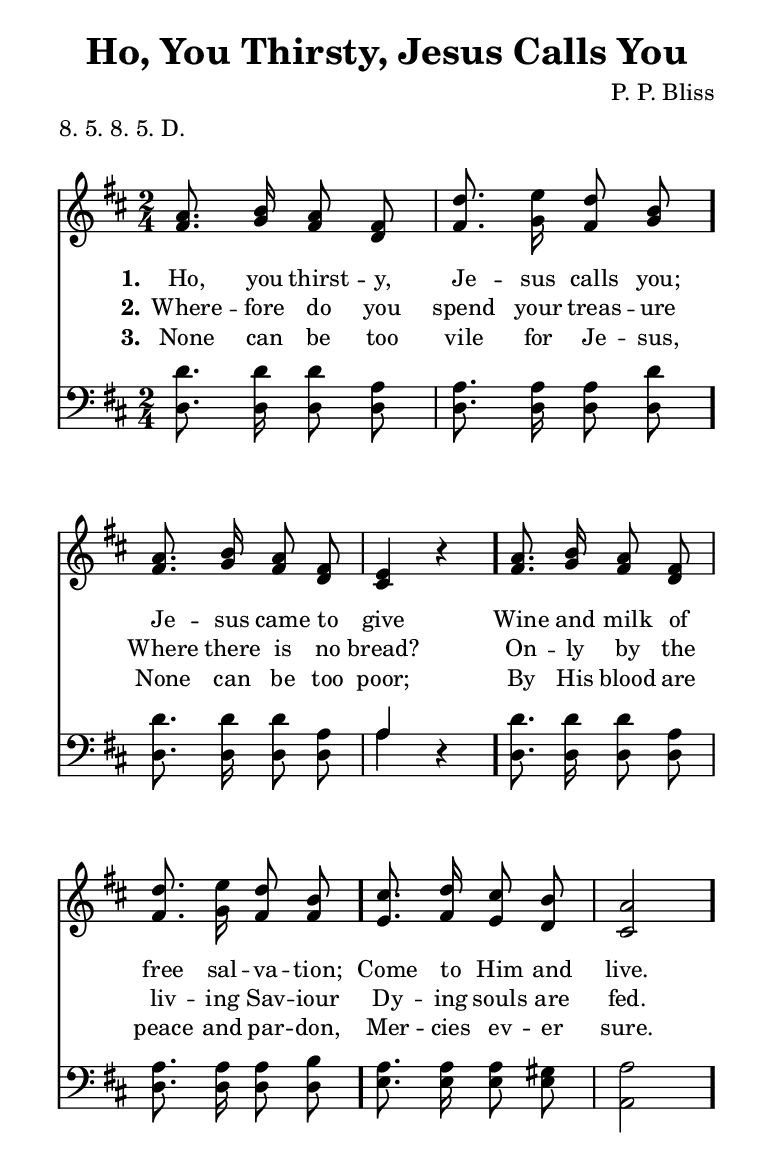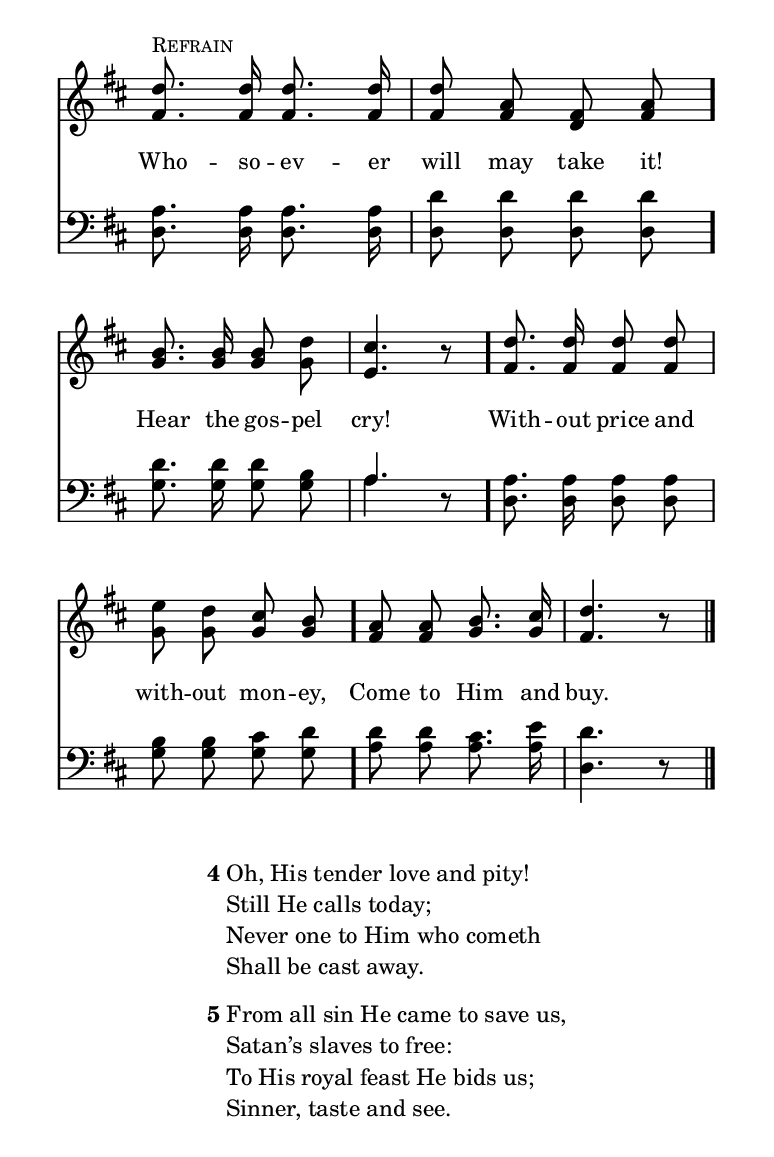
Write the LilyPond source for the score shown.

\include "common/global.ily"
\paper {
  \include "common/paper.ily"
}

\header{
  %gospel
  hymnnumber = "94"
  title = "Ho, You Thirsty, Jesus Calls You"
  tunename = "Hold the Fort"
  meter = "8. 5. 8. 5. D."
  poet = ""
  composer = "P. P. Bliss"
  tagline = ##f
}

% for fermata in MIDI
ta = { \tempo 8=90 }
tb = { \tempo 8=45 }

patternAA = { c8. c16 c8  c8  | c8. c16 c8 c8 }
patternAB = { c8. c16 c8. c16 | c8  c8  c8 c8 }
patternAC = { c8. c16 c8  c8  | c8  c8  c8 c8 }

patternBA = { c8. c16 c8 c8 | c4 c4 }
patternBB = { c8. c16 c8 c8 | c2 }
patternBC = { c8. c16 c8 c8 | c4. c8 }
patternBD = { c8 c8 c8. c16 | c4. c8 }

global = {
  \include "common/overrides.ily"
  \override Staff.TimeSignature.style = #'numbered
  \time 2/4
  \override Score.MetronomeMark.transparent = ##t % hide all fermata changes too
  \ta
  \key d \major
  %\partial 4
  \autoBeamOff
}

notesSoprano = {
\global
\relative c'' {

  \changePitch \patternAA { a b a fis | d' e d b }
  \changePitch \patternBA { a b a fis | e r }
  \changePitch \patternAA { a b a fis | d' e d b }
  \changePitch \patternBB { cis d cis b | a }

  << s^\markup { \small \caps "Refrain" }
  \changePitch \patternAB { d d d d | d a fis a } >>
  \changePitch \patternBC { b b b d | cis r }
  \changePitch \patternAC { d d d d | e d cis b }
  \changePitch \patternBD { a a b cis | d r }

  \bar "|."

}
}

notesAlto = {
\global
\relative e' {

  \changePitch \patternAA { fis g fis d | fis g fis g }
  \changePitch \patternBA { fis g fis d | cis r }
  \changePitch \patternAA { fis g fis d | fis g fis fis }
  \changePitch \patternBB { e fis e d | cis }

  \changePitch \patternAB { fis fis fis fis | fis fis d fis }
  \changePitch \patternBC { g g g g | e r }
  \changePitch \patternAC { fis fis fis fis | g g g g }
  \changePitch \patternBD { fis fis g g | fis r }

}
}

notesTenor = {
\global
\relative a {

  \changePitch \patternAA { d d d a | a a a d }
  \changePitch \patternBA { d d d a | a r }
  \changePitch \patternAA { d d d a | a a a b }
  \changePitch \patternBB { a a a gis | a }

  \changePitch \patternAB { a a a a | d d d d }
  \changePitch \patternBC { d d d b | a r }
  \changePitch \patternAC { a a a a | b b cis d }
  \changePitch \patternBD { d d cis e | d r }

}
}

notesBass = {
\global
\relative f {

  \changePitch \patternAA { d d d d | d d d d }
  \changePitch \patternBA { d d d d | a' r }
  \changePitch \patternAA { d, d d d | d d d d }
  \changePitch \patternBB { e e e e | a, }

  \changePitch \patternAB { d d d d | d d d d }
  \changePitch \patternBC { g g g g | a r }
  \changePitch \patternAC { d, d d d | g g g g }
  \changePitch \patternBD { a a a a | d, r }

}
}

Refrain = \lyricmode {

Who -- so -- ev -- er will may take it! \bar "."
Hear the gos -- pel cry! \bar "." \eogbreak
With -- out price and with -- out mon -- ey, \bar "."
Come to Him and buy. \bar "." \eogbreak

}

wordsA = \lyricmode {
\set stanza = "1."

Ho, you thirst -- y, Je -- sus calls you; \bar "."
Je -- sus came to give \bar "." \eogbreak
Wine and milk of free sal -- va -- tion; \bar "."
Come to Him and live. \bar "." \eogbreak

}

wordsB = \lyricmode {
\set stanza = "2."

Where -- fore do you spend your treas -- ure
Where there is no bread?
On -- ly by the liv -- ing Sav -- iour
Dy -- ing souls are fed.

\Refrain

}

wordsC = \lyricmode {
\set stanza = "3."

None can be too vile for Je -- sus,
None can be too poor;
By His blood are peace and par -- don,
Mer -- cies ev -- er sure.

}

wordsD = \markuplist {

\line { Oh, His tender love and pity! }
\line { Still He calls today; }
\line { Never one to Him who cometh }
\line { Shall be cast away. }

}

wordsE = \markuplist {

\line { From all sin He came to save us, }
\line { Satan’s slaves to free: }
\line { To His royal feast He bids us; }
\line { Sinner, taste and see. }

}

\score {
  \context ChoirStaff <<
    \context Staff = upper <<
      \set Staff.autoBeaming = ##f
      \set ChoirStaff.systemStartDelimiter = #'SystemStartBar
      \set ChoirStaff.printPartCombineTexts = ##f
      \partcombine #'(2 . 9) \notesSoprano \notesAlto
      \context NullVoice = sopranos { \voiceOne << \notesSoprano >> }
      \context NullVoice = altos { \voiceTwo << \notesAlto >> }
      \context Lyrics = one   \lyricsto sopranos \wordsA
      \context Lyrics = two   \lyricsto sopranos \wordsB
      \context Lyrics = three \lyricsto sopranos \wordsC
    >>
    \context Staff = men <<
      \set Staff.autoBeaming = ##f
      \clef bass
      \set ChoirStaff.printPartCombineTexts = ##f
      \partcombine #'(2 . 9) \notesTenor \notesBass
      \context NullVoice = tenors { \voiceOne << \notesTenor >> }
      \context NullVoice = basses { \voiceTwo << \notesBass >> }
    >>
  >>
  \layout {
    \include "common/layout.ily"
  }
  \midi{
    \include "common/midi.ily"
  }
}

\noPageBreak

\markup { \fill-line { \column {
  \line{ \bold 4 \column { \wordsD } } \combine \null \vspace #0.4
  \line{ \bold 5 \column { \wordsE } } \combine \null \vspace #0.4
} } }

\version "2.19.49"  % necessary for upgrading to future LilyPond versions.

% vi:set et ts=2 sw=2 ai nocindent syntax=lilypond:
